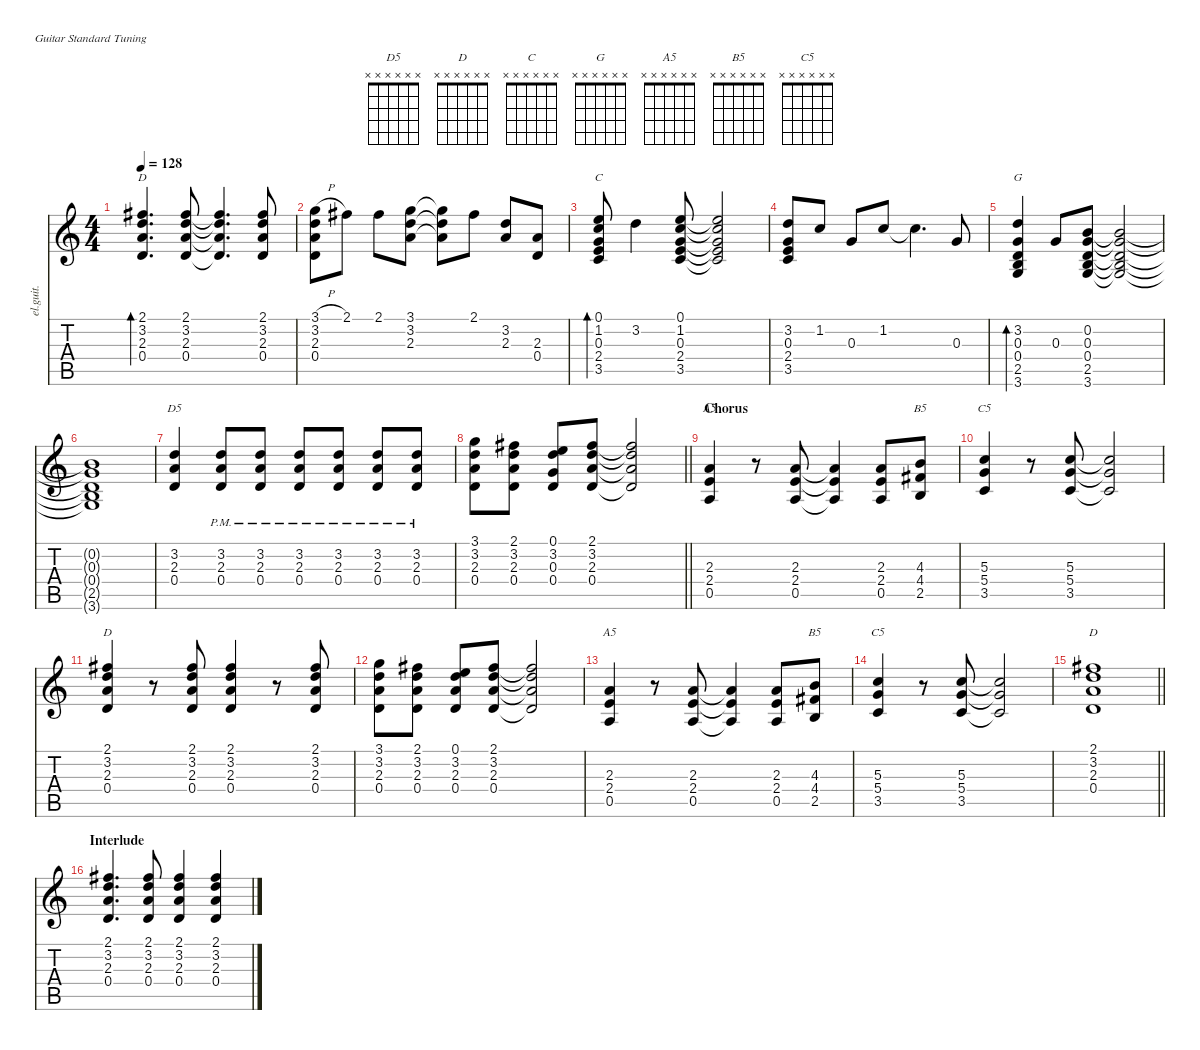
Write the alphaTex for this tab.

\defaultSystemsLayout 4
\hideDynamics
\bracketExtendMode nobrackets
\otherSystemsTrackNameOrientation horizontal
\track ("Guitar2(Izzy)" "el.guit.") {instrument electricguitarclean}
\staff {score tabs}
\tuning (E4 B3 G3 D3 A2 E2)
\chord ("D5" x x x x x x)
\chord ("D" x x x x x x)
\chord ("C" x x x x x x)
\chord ("G" x x x x x x)
\chord ("A5" x x x x x x)
\chord ("B5" x x x x x x)
\chord ("C5" x x x x x x)
\ts (4 4)
\tempo 128
\clef g2
\ks c
(2.1{acc #} 3.2 2.3 0.4).4{d bd 60 ch "D" dy f} (2.1{acc #} 3.2 2.3 0.4).8 (2.1{t acc #} 3.2{t} 2.3{t} 0.4{t}).4{d} (2.1{acc #} 3.2 2.3 0.4).8 |
(3.1{h} 3.2 2.3 0.4).8 2.1{acc #}.8 2.1{acc #}.8 (3.1 3.2 2.3).8 (3.1{t} 3.2{t} 2.3{t}).8 2.1{acc #}.8 (3.2 2.3).8 (2.3 0.4).8 |
(0.1 1.2 0.3 2.4 3.5).8{bd 60 ch "C"} 3.2.4 (0.1 1.2 0.3 2.4 3.5).8 (0.1{t} 1.2{t} 0.3{t} 2.4{t} 3.5{t}).2 |
(3.2 0.3 2.4 3.5).8 1.2.8 0.3.8 1.2.8 1.2{t}.4{d} 0.3.8 |
(3.2 0.3 0.4 2.5 3.6).4{bd 60 ch "G"} 0.3.8 (0.2 0.3 0.4 2.5 3.6).8 (0.2{t} 0.3{t} 0.4{t} 2.5{t} 3.6{t}).2 |
(0.2{t} 0.3{t} 0.4{t} 2.5{t} 3.6{t}).1 |
(3.2 2.3 0.4).4{ch "D5"} (3.2{pm} 2.3{pm} 0.4{pm}).8 (3.2{pm} 2.3{pm} 0.4{pm}).8 (3.2{pm} 2.3{pm} 0.4{pm}).8 (3.2{pm} 2.3{pm} 0.4{pm}).8 (3.2{pm} 2.3{pm} 0.4{pm}).8 (3.2{pm} 2.3{pm} 0.4{pm}).8 |
\barLineRight lightlight
(3.1 3.2 2.3 0.4).8 (2.1{acc #} 3.2 2.3 0.4).8 (0.1 3.2 0.3 0.4).8 (2.1{acc #} 3.2 2.3 0.4).8 (2.1{t acc #} 3.2{t} 2.3{t} 0.4{t}).2 |
\section ("" "Chorus")
(2.3 2.4 0.5).4{ch "A5"} r.8 (2.3 2.4 0.5).8 (2.3{t} 2.4{t} 0.5{t}).4 (2.3 2.4 0.5).8 (4.3 4.4{acc #} 2.5).8{ch "B5"} |
(5.3 5.4 3.5).4{ch "C5"} r.8 (5.3 5.4 3.5).8 (5.3{t} 5.4{t} 3.5{t}).2 |
(2.1{acc #} 3.2 2.3 0.4).4{ch "D"} r.8 (2.1{acc #} 3.2 2.3 0.4).8 (2.1{acc #} 3.2 2.3 0.4).4 r.8 (2.1{acc #} 3.2 2.3 0.4).8 |
(3.1 3.2 2.3 0.4).8 (2.1{acc #} 3.2 2.3 0.4).8 (0.1 3.2 2.3 0.4).8 (2.1{acc #} 3.2 2.3 0.4).8 (2.1{t acc #} 3.2{t} 2.3{t} 0.4{t}).2 |
(2.3 2.4 0.5).4{ch "A5"} r.8 (2.3 2.4 0.5).8 (2.3{t} 2.4{t} 0.5{t}).4 (2.3 2.4 0.5).8 (4.3 4.4{acc #} 2.5).8{ch "B5"} |
(5.3 5.4 3.5).4{ch "C5"} r.8 (5.3 5.4 3.5).8 (5.3{t} 5.4{t} 3.5{t}).2 |
\barLineRight lightlight
(2.1{acc #} 3.2 2.3 0.4).1{ch "D"} |
\section ("" "Interlude")
(2.1{acc #} 3.2 2.3 0.4).4{d} (2.1{acc #} 3.2 2.3 0.4).8 (2.1{acc #} 3.2 2.3 0.4).4 (2.1{acc #} 3.2 2.3 0.4).4
